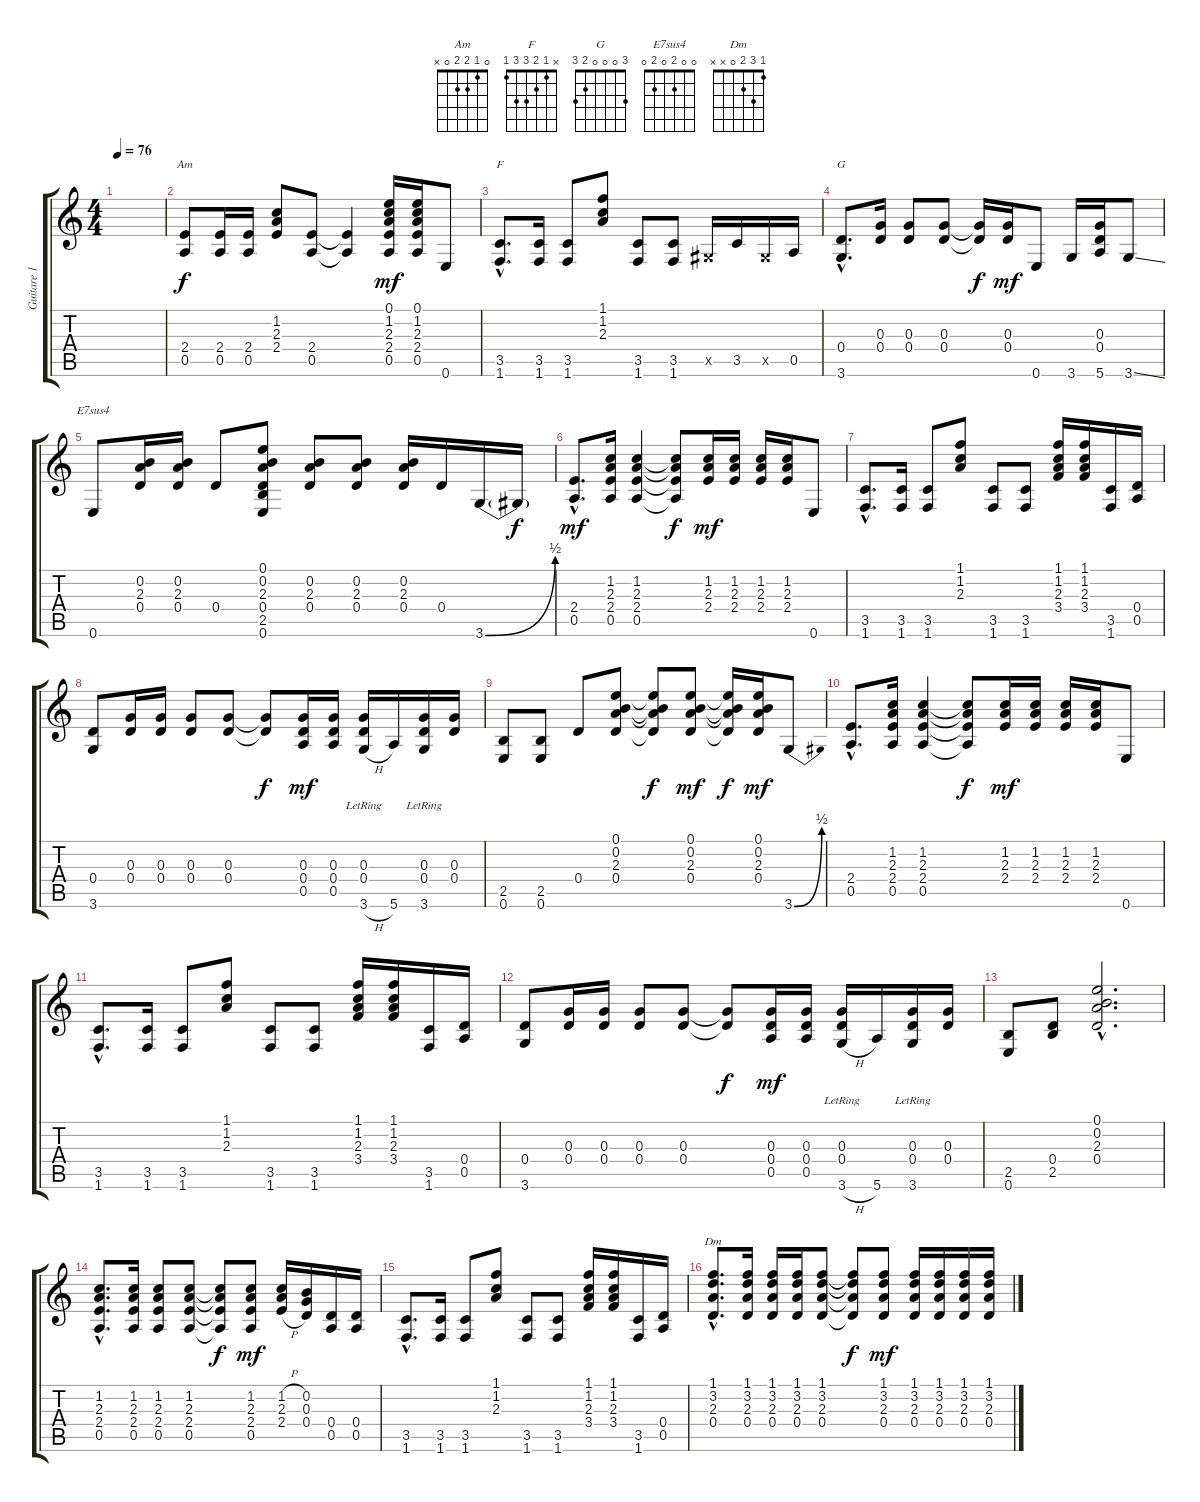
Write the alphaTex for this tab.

\track ("Guitare 1" "Guitare 1") {instrument acousticguitarsteel}
\staff {score tabs}
\tuning (E4 B3 G3 D3 A2 E2) {hide}
\chord ("Am" 0 1 2 2 0 x)
\chord ("F" x 1 2 3 3 1)
\chord ("G" 3 0 0 0 2 3)
\chord ("E7sus4" 0 0 2 0 2 0)
\chord ("Dm" 1 3 2 0 x x)
\ts (4 4)
\tempo 76
\clef g2
\ks c
|
(2.4 0.5).8{ch "Am"} (2.4 0.5).16 (2.4 0.5).16 (1.2 2.3 2.4).8 (2.4 0.5).8 (2.4{t} 0.5{t}).4{dy f} (0.1 1.2 2.3 2.4 0.5).16{dy mf} (0.1 1.2 2.3 2.4 0.5).16 0.6.8 |
(3.5{hac} 1.6{hac}).8{d ch "F"} (3.5 1.6).16 (3.5 1.6).8 (1.1 1.2 2.3).8 (3.5 1.6).8 (3.5 1.6).8 -1.5{x}.16 3.5.16 -1.5{x}.16 0.5.16 |
(0.4{hac} 3.6{hac}).8{d ch "G"} (0.3 0.4).16 (0.3 0.4).8 (0.3 0.4).8 (0.3{t} 0.4{t}).16{dy f} (0.3 0.4).16{dy mf} 0.6.8 3.6.16 (0.3 0.4 5.6).16 3.6{ss}.8 |
0.6.8{ch "E7sus4"} (0.2 2.3 0.4).16 (0.2 2.3 0.4).16 0.4.8 (0.1 0.2 2.3 0.4 2.5 0.6).8 (0.2 2.3 0.4).8 (0.2 2.3 0.4).8 (0.2 2.3 0.4).16 0.4.16 3.6{be (bend 0 0 60 2)}.16 3.6{t}.16{dy f} |
(2.4{hac} 0.5{hac}).8{d dy mf} (1.2 2.3 2.4 0.5).16 (1.2 2.3 2.4 0.5).4 (1.2{t} 2.3{t} 2.4{t} 0.5{t}).8{dy f} (1.2 2.3 2.4).16{dy mf} (1.2 2.3 2.4).16 (1.2 2.3 2.4).16 (1.2 2.3 2.4).16 0.6.8 |
(3.5{hac} 1.6{hac}).8{d} (3.5 1.6).16 (3.5 1.6).8 (1.1 1.2 2.3).8 (3.5 1.6).8 (3.5 1.6).8 (1.1 1.2 2.3 3.4).16 (1.1 1.2 2.3 3.4).16 (3.5 1.6).16 (0.4 0.5).16 |
(0.4 3.6).8 (0.3 0.4).16 (0.3 0.4).16 (0.3 0.4).8 (0.3 0.4).8 (0.3{t} 0.4{t}).8{dy f} (0.3 0.4 0.5).16{dy mf} (0.3 0.4 0.5).16 (0.3{lr} 0.4{lr} 3.6{h}).16 5.6.16 (0.3 0.4 3.6{lr}).16 (0.3 0.4).16 |
(2.5 0.6).8 (2.5 0.6).8 0.4.8 (0.1 0.2 2.3 0.4).8 (0.1{t} 0.2{t} 2.3{t} 0.4{t}).8{dy f} (0.1 0.2 2.3 0.4).8{dy mf} (0.1{t} 0.2{t} 2.3{t} 0.4{t}).16{dy f} (0.1 0.2 2.3 0.4).16{dy mf} 3.6{be (bend 0 0 60 2)}.8 |
(2.4{hac} 0.5{hac}).8{d} (1.2 2.3 2.4 0.5).16 (1.2 2.3 2.4 0.5).4 (1.2{t} 2.3{t} 2.4{t} 0.5{t}).8{dy f} (1.2 2.3 2.4).16{dy mf} (1.2 2.3 2.4).16 (1.2 2.3 2.4).16 (1.2 2.3 2.4).16 0.6.8 |
(3.5{hac} 1.6{hac}).8{d} (3.5 1.6).16 (3.5 1.6).8 (1.1 1.2 2.3).8 (3.5 1.6).8 (3.5 1.6).8 (1.1 1.2 2.3 3.4).16 (1.1 1.2 2.3 3.4).16 (3.5 1.6).16 (0.4 0.5).16 |
(0.4 3.6).8 (0.3 0.4).16 (0.3 0.4).16 (0.3 0.4).8 (0.3 0.4).8 (0.3{t} 0.4{t}).8{dy f} (0.3 0.4 0.5).16{dy mf} (0.3 0.4 0.5).16 (0.3{lr} 0.4{lr} 3.6{h}).16 5.6.16 (0.3 0.4 3.6{lr}).16 (0.3 0.4).16 |
(2.5 0.6).8 (0.4 2.5).8 (0.1{hac} 0.2{hac} 2.3{hac} 0.4{hac}).2{d} |
(1.2{hac} 2.3{hac} 2.4{hac} 0.5{hac}).8{d} (1.2 2.3 2.4 0.5).16 (1.2 2.3 2.4 0.5).8 (1.2 2.3 2.4 0.5).8 (1.2{t} 2.3{t} 2.4{t} 0.5{t}).8{dy f} (1.2 2.3 2.4 0.5).8{dy mf} (1.2{h} 2.3{h} 2.4{h}).16 (0.2 0.3 0.4).16 (0.4 0.5).16 (0.4 0.5).16 |
(3.5{hac} 1.6{hac}).8{d} (3.5 1.6).16 (3.5 1.6).8 (1.1 1.2 2.3).8 (3.5 1.6).8 (3.5 1.6).8 (1.1 1.2 2.3 3.4).16 (1.1 1.2 2.3 3.4).16 (3.5 1.6).16 (0.4 0.5).16 |
(1.1{hac} 3.2{hac} 2.3{hac} 0.4{hac}).8{d ch "Dm"} (1.1 3.2 2.3 0.4).16 (1.1 3.2 2.3 0.4).16 (1.1 3.2 2.3 0.4).16 (1.1 3.2 2.3 0.4).8 (1.1{t} 3.2{t} 2.3{t} 0.4{t}).8{dy f} (1.1 3.2 2.3 0.4).8{dy mf} (1.1 3.2 2.3 0.4).16 (1.1 3.2 2.3 0.4).16 (1.1 3.2 2.3 0.4).16 (1.1 3.2 2.3 0.4).16
